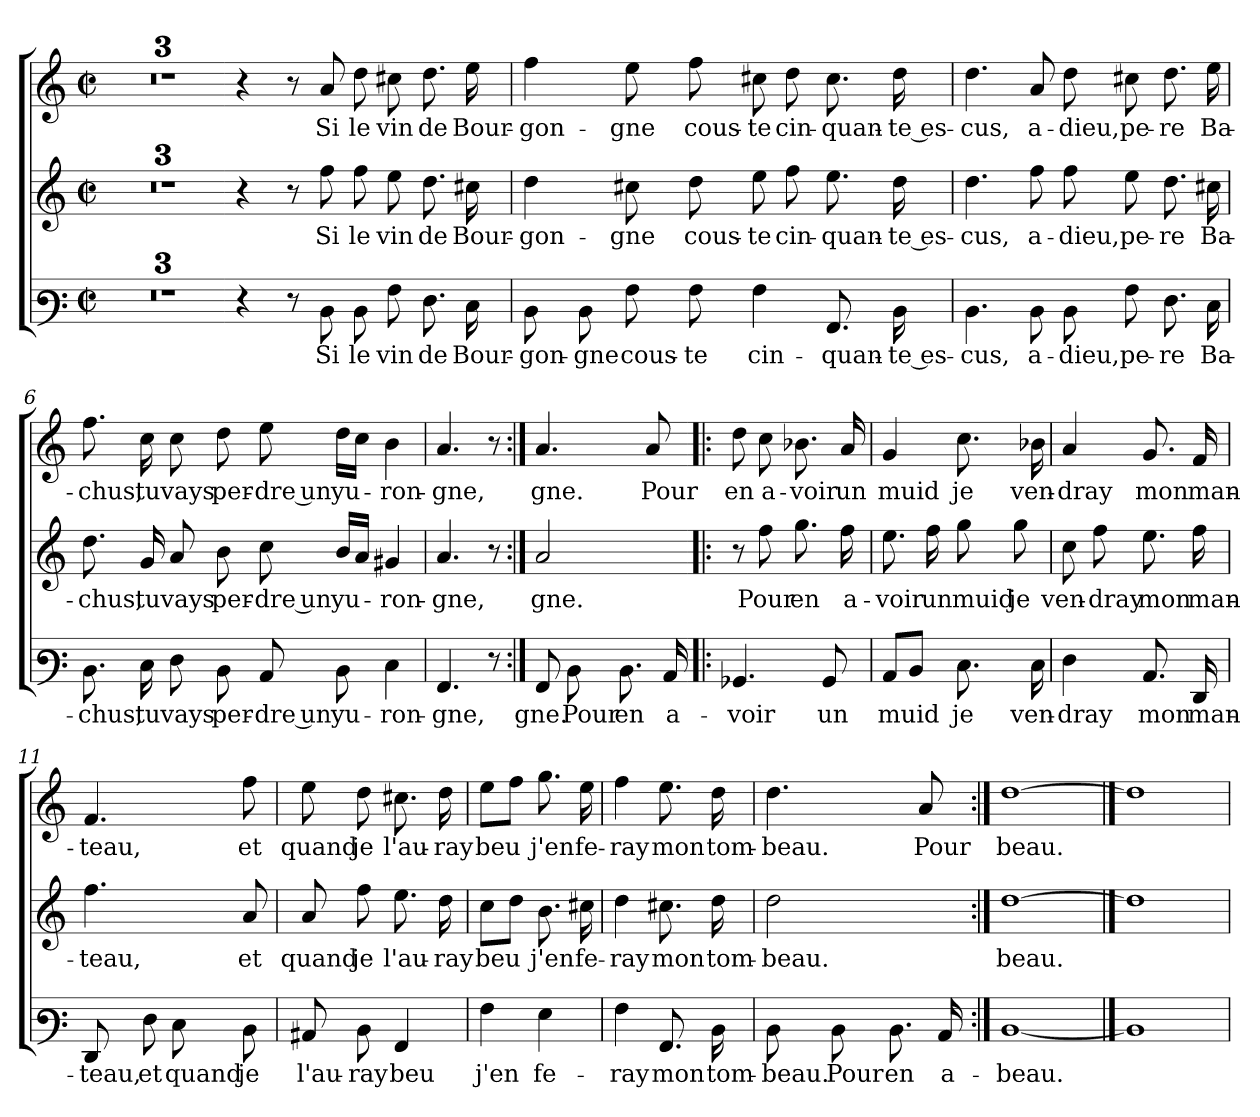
**kern	**text	**kern	**text	**kern	**text
*part3	*part3	*part2	*part2	*part1	*part1
*staff3	*staff3	*staff2	*staff2	*staff1	*staff1
*clefF3	*	*clefG2	*	*clefG2	*
*k[]	*	*k[]	*	*k[]	*
*C:	*	*C:	*	*C:	*
*M2/2	*	*M2/2	*	*M2/2	*
*met(c|)	*	*met(c|)	*	*met(c|)	*
=1	=1	=1	=1	=1	=1
1ryy	.	1ryy	.	1ryy	.
=2	=2	=2	=2	=2	=2
1r	.	1r	.	1r	.
=3	=3	=3	=3	=3	=3
*clefF4	*	*	*	*	*
1ryy	.	1ryy	.	1ryy	.
=3X1-	=3X1-	=3X1-	=3X1-	=3X1-	=3X1-
4r	.	4r	.	4r	.
8r	.	8r	.	8r	.
!	!LO:LY:b	!	!LO:LY:b	!	!LO:LY:b
8D\	Si	8ff\	Si	8a/	Si
!	!LO:LY:b	!	!LO:LY:b	!	!LO:LY:b
8D\	le	8ff\	le	8dd\	le
!	!LO:LY:b	!	!LO:LY:b	!	!LO:LY:b
8A\	vin	8ee\	vin	8cc#X\	vin
!	!LO:LY:b	!	!LO:LY:b	!	!LO:LY:b
8.F\	de	8.dd\	de	8.dd\	de
!	!LO:LY:b	!	!LO:LY:b	!	!LO:LY:b
16E\	Bour-	16cc#X\	Bour-	16ee\	Bour-
=4	=4	=4	=4	=4	=4
!	!LO:LY:b	!	!LO:LY:b	!	!LO:LY:b
8D\	-gon-	4dd\	-gon-	4ff\	-gon-
!	!LO:LY:b	!	!	!	!
8D\	-gne	.	.	.	.
!	!LO:LY:b	!	!LO:LY:b	!	!LO:LY:b
8A\	cous-	8cc#X\	-gne	8ee\	-gne
!	!LO:LY:b	!	!LO:LY:b	!	!LO:LY:b
8A\	-te	8dd\	cous-	8ff\	cous-
!	!LO:LY:b	!	!LO:LY:b	!	!LO:LY:b
4A\	cin-	8ee\	-te	8cc#X\	-te
!	!	!	!LO:LY:b	!	!LO:LY:b
.	.	8ff\	cin-	8dd\	cin-
!	!LO:LY:b	!	!LO:LY:b	!	!LO:LY:b
8.AA/	-quan-	8.ee\	-quan-	8.cc#\	-quan-
!	!LO:LY:b	!	!LO:LY:b	!	!LO:LY:b
16D\	-te es-	16dd\	-te es-	16dd\	-te es-
!!LO:LB:g=z
=5	=5	=5	=5	=5	=5
!	!LO:LY:b	!	!LO:LY:b	!	!LO:LY:b
4.D\	-cus,	4.dd\	-cus,	4.dd\	-cus,
!	!LO:LY:b	!	!LO:LY:b	!	!LO:LY:b
8D\	a-	8ff\	a-	8a/	a-
!	!LO:LY:b	!	!LO:LY:b	!	!LO:LY:b
8D\	-dieu,	8ff\	-dieu,	8dd\	-dieu,
!	!LO:LY:b	!	!LO:LY:b	!	!LO:LY:b
8A\	pe-	8ee\	pe-	8cc#X\	pe-
!	!LO:LY:b	!	!LO:LY:b	!	!LO:LY:b
8.F\	-re	8.dd\	-re	8.dd\	-re
!	!LO:LY:b	!	!LO:LY:b	!	!LO:LY:b
16E\	Ba-	16cc#X\	Ba-	16ee\	Ba-
=6	=6	=6	=6	=6	=6
!	!LO:LY:b	!	!LO:LY:b	!	!LO:LY:b
8.D\	-chus,	8.dd\	-chus,	8.ff\	-chus,
!	!LO:LY:b	!	!LO:LY:b	!	!LO:LY:b
16E\	tu	16g/	tu	16cc\	tu
!	!LO:LY:b	!	!LO:LY:b	!	!LO:LY:b
8F\	vays	8a/	vays	8cc\	vays
!	!LO:LY:b	!	!LO:LY:b	!	!LO:LY:b
8D\	per-	8b\	per-	8dd\	per-
!	!LO:LY:b	!	!LO:LY:b	!	!LO:LY:b
8C/	-dre un	8cc\	-dre un	8ee\	-dre un
!	!LO:LY:b	!	!LO:LY:b	!	!LO:LY:b
8D\	yu-	16b/LL	yu-	16dd\LL	yu-
.	.	16a/JJ	.	16cc\JJ	.
!	!LO:LY:b	!	!LO:LY:b	!	!LO:LY:b
4E\	-ron-	4g#X/	-ron-	4b\	-ron-
=7	=7	=7	=7	=7	=7
!	!LO:LY:b	!	!LO:LY:b	!	!LO:LY:b
4.AA/	-gne,	4.a/	-gne,	4.a/	-gne,
8r	.	8r	.	8r	.
!!LO:LB:g=z
=7X2:|!	=7X2:|!	=7X2:|!	=7X2:|!	=7X2:|!	=7X2:|!
!	!LO:LY:b	!	!LO:LY:b	!	!LO:LY:b
8AA/	gne.	2a/	gne.	4.a/	gne.
!	!LO:LY:b	!	!	!	!
8D\	Pour	.	.	.	.
!	!LO:LY:b	!	!	!	!
8.D\	en	.	.	.	.
!	!	!	!	!	!LO:LY:b
.	.	.	.	8a/	Pour
!	!LO:LY:b	!	!	!	!
16C/	a-	.	.	.	.
=8!|:	=8!|:	=8!|:	=8!|:	=8!|:	=8!|:
!	!LO:LY:b	!	!	!	!LO:LY:b
4.BB-X/	-voir	8r	.	8dd\	en
!	!	!	!LO:LY:b	!	!LO:LY:b
.	.	8ff\	Pour	8cc\	a-
!	!	!	!LO:LY:b	!	!LO:LY:b
.	.	8.gg\	en	8.b-X\	-voir
!	!LO:LY:b	!	!	!	!
8BB-/	un	.	.	.	.
!	!	!	!LO:LY:b	!	!LO:LY:b
.	.	16ff\	a-	16a/	un
=9	=9	=9	=9	=9	=9
!	!LO:LY:b	!	!LO:LY:b	!	!LO:LY:b
8C/L	muid	8.ee\	-voir	4g/	muid
8D/J	.	.	.	.	.
!	!	!	!LO:LY:b	!	!
.	.	16ff\	un	.	.
!	!LO:LY:b	!	!LO:LY:b	!	!LO:LY:b
8.E\	je	8gg\	muid	8.cc\	je
!	!	!	!LO:LY:b	!	!
.	.	8gg\	je	.	.
!	!LO:LY:b	!	!	!	!LO:LY:b
16E\	ven-	.	.	16b-X\	ven-
=10	=10	=10	=10	=10	=10
!	!LO:LY:b	!	!LO:LY:b	!	!LO:LY:b
4F\	-dray	8cc\	ven-	4a/	-dray
!	!	!	!LO:LY:b	!	!
.	.	8ff\	-dray	.	.
!	!LO:LY:b	!	!LO:LY:b	!	!LO:LY:b
8.C/	mon	8.ee\	mon	8.g/	mon
!	!LO:LY:b	!	!LO:LY:b	!	!LO:LY:b
16FF/	man-	16ff\	man-	16f/	man-
=11	=11	=11	=11	=11	=11
!	!LO:LY:b	!	!LO:LY:b	!	!LO:LY:b
8FF/	-teau,	4.ff\	-teau,	4.f/	-teau,
!	!LO:LY:b	!	!	!	!
8F\	et	.	.	.	.
!	!LO:LY:b	!	!	!	!
8E\	quand	.	.	.	.
!	!LO:LY:b	!	!LO:LY:b	!	!LO:LY:b
8D\	je	8a/	et	8ff\	et
!!LO:PB:g=z
=12	=12	=12	=12	=12	=12
!	!LO:LY:b	!	!LO:LY:b	!	!LO:LY:b
8C#X/	l'au-	8a/	quand	8ee\	quand
!	!LO:LY:b	!	!LO:LY:b	!	!LO:LY:b
8D\	-ray	8ff\	je	8dd\	je
!	!LO:LY:b	!	!LO:LY:b	!	!LO:LY:b
4AA/	beu	8.ee\	l'au-	8.cc#X\	l'au-
!	!	!	!LO:LY:b	!	!LO:LY:b
.	.	16dd\	-ray	16dd\	-ray
=13	=13	=13	=13	=13	=13
!	!LO:LY:b	!	!LO:LY:b	!	!LO:LY:b
4A\	j'en	8cc\L	beu	8ee\L	beu
.	.	8dd\J	.	8ff\J	.
!	!LO:LY:b	!	!LO:LY:b	!	!LO:LY:b
4G\	fe-	8.b\	j'en	8.gg\	j'en
!	!	!	!LO:LY:b	!	!LO:LY:b
.	.	16cc#X\	fe-	16ee\	fe-
=14	=14	=14	=14	=14	=14
!	!LO:LY:b	!	!LO:LY:b	!	!LO:LY:b
4A\	-ray	4dd\	-ray	4ff\	-ray
!	!LO:LY:b	!	!LO:LY:b	!	!LO:LY:b
8.AA/	mon	8.cc#X\	mon	8.ee\	mon
!	!LO:LY:b	!	!LO:LY:b	!	!LO:LY:b
16D\	tom-	16dd\	tom-	16dd\	tom-
=15	=15	=15	=15	=15	=15
!	!LO:LY:b	!	!LO:LY:b	!	!LO:LY:b
8D\	-beau.	2dd\	-beau.	4.dd\	-beau.
!	!LO:LY:b	!	!	!	!
8D\	Pour	.	.	.	.
!	!LO:LY:b	!	!	!	!
8.D\	en	.	.	.	.
!	!	!	!	!	!LO:LY:b
.	.	.	.	8a/	Pour
!	!LO:LY:b	!	!	!	!
16C/	a-	.	.	.	.
=16:|!	=16:|!	=16:|!	=16:|!	=16:|!	=16:|!
!	!LO:LY:b	!	!LO:LY:b	!	!LO:LY:b
[1D	-beau.	[1dd	beau.	[1dd	beau.
==17	==17	==17	==17	==17	==17
1D]	.	1dd]	.	1dd]	.
=	=	=	=	=	=
*-	*-	*-	*-	*-	*-
